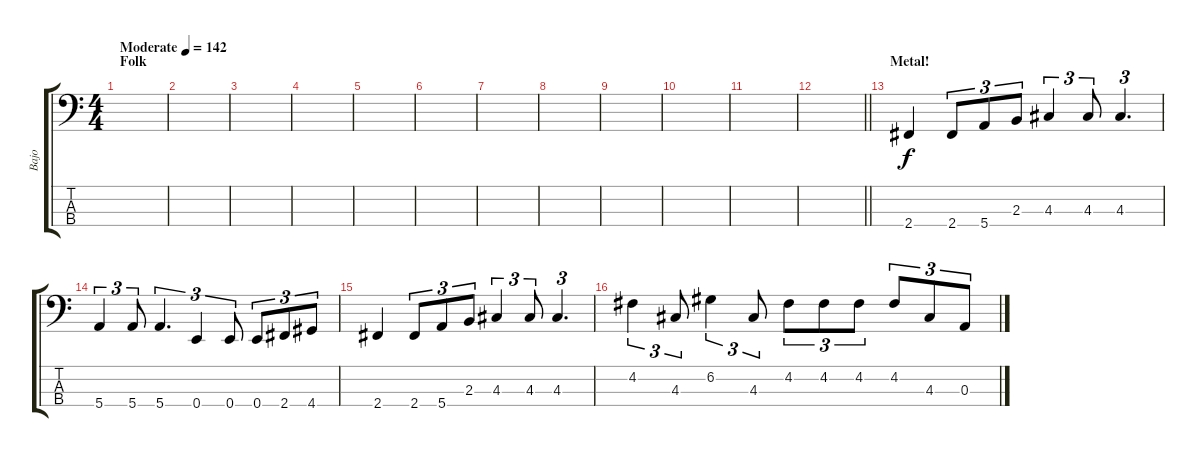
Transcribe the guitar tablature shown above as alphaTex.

\track ("Bajo" "Bajo") {instrument electricbassfinger}
\staff {score tabs}
\tuning (G2 D2 A1 E1) {hide}
\ts (4 4)
\section ("" "Folk")
\tempo (142 "Moderate")
\clef f4
\ks c
|
|
|
|
|
|
|
|
|
|
|
\barLineRight lightlight
|
\section ("" "Metal!")
2.4.4 2.4.8{tu (3 2)} 5.4.8{tu (3 2)} 2.3.8{tu (3 2)} 4.3.4{tu (3 2)} 4.3.8{tu (3 2)} 4.3.4{d tu (3 2)} |
5.4.4{tu (3 2)} 5.4.8{tu (3 2)} 5.4.4{d tu (3 2)} 0.4.4{tu (3 2)} 0.4.8{tu (3 2)} 0.4.8{tu (3 2)} 2.4.8{tu (3 2)} 4.4.8{tu (3 2)} |
2.4.4 2.4.8{tu (3 2)} 5.4.8{tu (3 2)} 2.3.8{tu (3 2)} 4.3.4{tu (3 2)} 4.3.8{tu (3 2)} 4.3.4{d tu (3 2)} |
4.2.4{tu (3 2)} 4.3.8{tu (3 2)} 6.2.4{tu (3 2)} 4.3.8{tu (3 2)} 4.2.8{tu (3 2)} 4.2.8{tu (3 2)} 4.2.8{tu (3 2)} 4.2.8{tu (3 2)} 4.3.8{tu (3 2)} 0.3.8{tu (3 2)}
